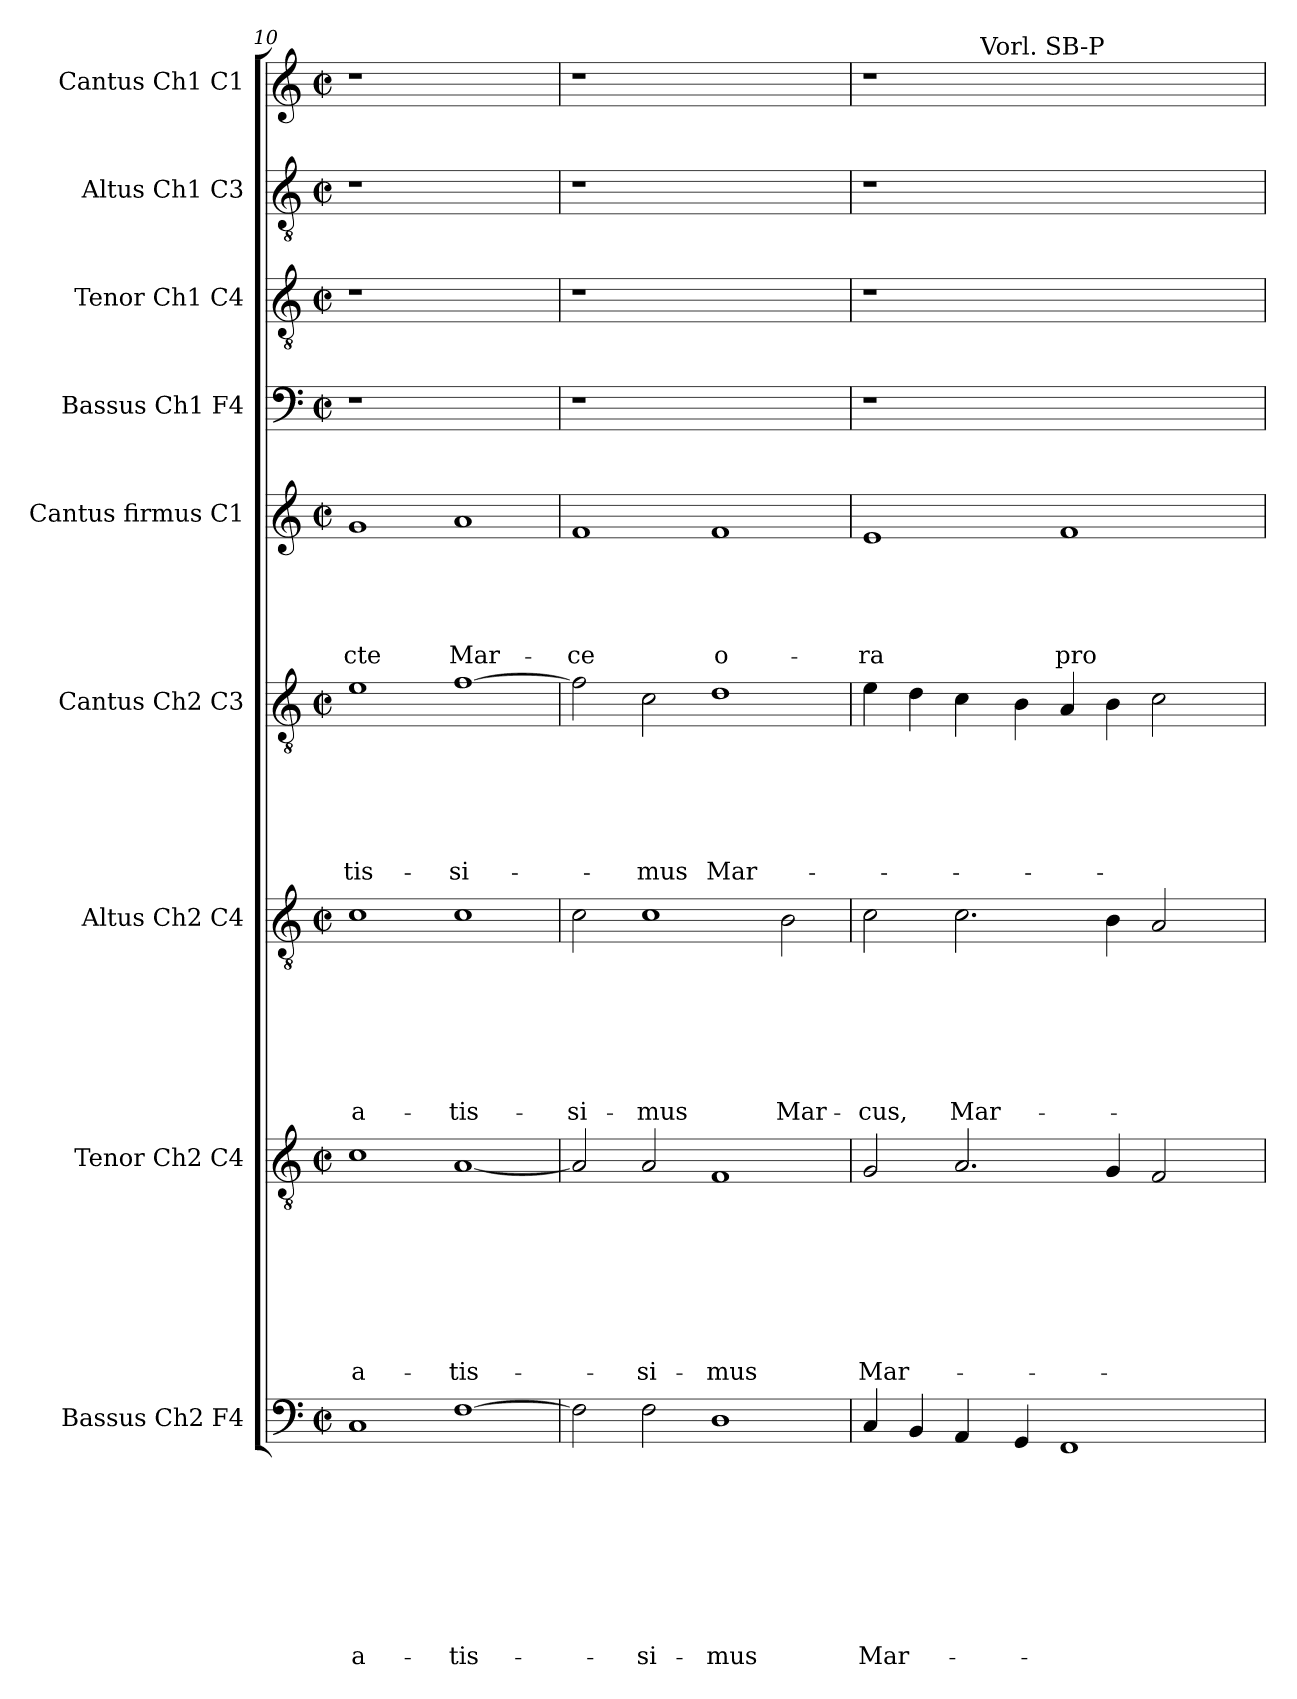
**kern	**text	**text	**text	**text	**text	**text	**text	**text	**text	**kern	**text	**text	**text	**text	**text	**text	**text	**text	**kern	**text	**text	**text	**text	**text	**text	**text	**kern	**text	**text	**text	**text	**text	**text	**kern	**text	**text	**text	**text	**text	**kern	**kern	**kern	**kern
*part9	*part9	*part9	*part9	*part9	*part9	*part9	*part9	*part9	*part9	*part8	*part8	*part8	*part8	*part8	*part8	*part8	*part8	*part8	*part7	*part7	*part7	*part7	*part7	*part7	*part7	*part7	*part6	*part6	*part6	*part6	*part6	*part6	*part6	*part5	*part5	*part5	*part5	*part5	*part5	*part4	*part3	*part2	*part1
*staff9	*staff9	*staff9	*staff9	*staff9	*staff9	*staff9	*staff9	*staff9	*staff9	*staff8	*staff8	*staff8	*staff8	*staff8	*staff8	*staff8	*staff8	*staff8	*staff7	*staff7	*staff7	*staff7	*staff7	*staff7	*staff7	*staff7	*staff6	*staff6	*staff6	*staff6	*staff6	*staff6	*staff6	*staff5	*staff5	*staff5	*staff5	*staff5	*staff5	*staff4	*staff3	*staff2	*staff1
*I"Bassus Ch2 F4	*	*	*	*	*	*	*	*	*	*I"Tenor Ch2 C4	*	*	*	*	*	*	*	*	*I"Altus Ch2 C4	*	*	*	*	*	*	*	*I"Cantus Ch2 C3	*	*	*	*	*	*	*I"Cantus  firmus C1	*	*	*	*	*	*I"Bassus Ch1 F4	*I"Tenor Ch1 C4	*I"Altus Ch1 C3	*I"Cantus Ch1 C1
*clefF4	*	*	*	*	*	*	*	*	*	*clefGv2	*	*	*	*	*	*	*	*	*clefGv2	*	*	*	*	*	*	*	*clefGv2	*	*	*	*	*	*	*clefG2	*	*	*	*	*	*clefF4	*clefGv2	*clefGv2	*clefG2
*k[]	*	*	*	*	*	*	*	*	*	*k[]	*	*	*	*	*	*	*	*	*k[]	*	*	*	*	*	*	*	*k[]	*	*	*	*	*	*	*k[]	*	*	*	*	*	*k[]	*k[]	*k[]	*k[]
*C:	*	*	*	*	*	*	*	*	*	*C:	*	*	*	*	*	*	*	*	*C:	*	*	*	*	*	*	*	*C:	*	*	*	*	*	*	*C:	*	*	*	*	*	*C:	*C:	*C:	*C:
*M2/2	*	*	*	*	*	*	*	*	*	*M2/2	*	*	*	*	*	*	*	*	*M2/2	*	*	*	*	*	*	*	*M2/2	*	*	*	*	*	*	*M2/2	*	*	*	*	*	*M2/2	*M2/2	*M2/2	*M2/2
*met(c|)	*	*	*	*	*	*	*	*	*	*met(c|)	*	*	*	*	*	*	*	*	*met(c|)	*	*	*	*	*	*	*	*met(c|)	*	*	*	*	*	*	*met(c|)	*	*	*	*	*	*met(c|)	*met(c|)	*met(c|)	*met(c|)
=10	=10	=10	=10	=10	=10	=10	=10	=10	=10	=10	=10	=10	=10	=10	=10	=10	=10	=10	=10	=10	=10	=10	=10	=10	=10	=10	=10	=10	=10	=10	=10	=10	=10	=10	=10	=10	=10	=10	=10	=10	=10	=10	=10
1C	.	.	.	.	.	.	.	.	-a-	1c	.	.	.	.	.	.	.	-a-	1c	.	.	.	.	.	.	-a-	1e	.	.	.	.	.	-tis-	1g	.	.	.	.	-cte	1r	1r	1r	1r
[1F	.	.	.	.	.	.	.	.	-tis-	[1A	.	.	.	.	.	.	.	-tis-	1c	.	.	.	.	.	.	-tis-	[1f	.	.	.	.	.	-si-	1a	.	.	.	.	Mar-	1ryy	1ryy	1ryy	1ryy
=11	=11	=11	=11	=11	=11	=11	=11	=11	=11	=11	=11	=11	=11	=11	=11	=11	=11	=11	=11	=11	=11	=11	=11	=11	=11	=11	=11	=11	=11	=11	=11	=11	=11	=11	=11	=11	=11	=11	=11	=11	=11	=11	=11
2F\]	.	.	.	.	.	.	.	.	.	2A/]	.	.	.	.	.	.	.	.	2c\	.	.	.	.	.	.	-si-	2f\]	.	.	.	.	.	.	1f	.	.	.	.	-ce	1r	1r	1r	1r
2F\	.	.	.	.	.	.	.	.	-si-	2A/	.	.	.	.	.	.	.	-si-	1c	.	.	.	.	.	.	-mus	2c\	.	.	.	.	.	-mus	.	.	.	.	.	.	.	.	.	.
1D	.	.	.	.	.	.	.	.	-mus	1F	.	.	.	.	.	.	.	-mus	.	.	.	.	.	.	.	.	1d	.	.	.	.	.	Mar-	1f	.	.	.	.	o-	1ryy	1ryy	1ryy	1ryy
.	.	.	.	.	.	.	.	.	.	.	.	.	.	.	.	.	.	.	2B\	.	.	.	.	.	.	Mar-	.	.	.	.	.	.	.	.	.	.	.	.	.	.	.	.	.
!!LO:PB:g=z
=12	=12	=12	=12	=12	=12	=12	=12	=12	=12	=12	=12	=12	=12	=12	=12	=12	=12	=12	=12	=12	=12	=12	=12	=12	=12	=12	=12	=12	=12	=12	=12	=12	=12	=12	=12	=12	=12	=12	=12	=12	=12	=12	=12
*	*	*	*	*	*	*	*	*	*	*	*	*	*	*	*	*	*	*	*	*	*	*	*	*	*	*	*	*	*	*	*	*	*	*	*	*	*	*	*	*	*	*	*^
4C/	.	.	.	.	.	.	.	.	Mar-	2G/	.	.	.	.	.	.	.	Mar-	2c\	.	.	.	.	.	.	-cus,	4e\	.	.	.	.	.	.	1e	.	.	.	.	-ra	1r	1r	1r	1r	2ryy
4BB/	.	.	.	.	.	.	.	.	.	.	.	.	.	.	.	.	.	.	.	.	.	.	.	.	.	.	4d\	.	.	.	.	.	.	.	.	.	.	.	.	.	.	.	.	.
4AA/	.	.	.	.	.	.	.	.	.	2.A/	.	.	.	.	.	.	.	.	2.c\	.	.	.	.	.	.	Mar-	4c\	.	.	.	.	.	.	.	.	.	.	.	.	.	.	.	.	16.ryy
!	!	!	!	!	!	!	!	!	!	!	!	!	!	!	!	!	!	!	!	!	!	!	!	!	!	!	!	!	!	!	!	!	!	!	!	!	!	!	!	!	!	!	!	!LO:TX:a:t=Vorl. SB-P
.	.	.	.	.	.	.	.	.	.	.	.	.	.	.	.	.	.	.	.	.	.	.	.	.	.	.	.	.	.	.	.	.	.	.	.	.	.	.	.	.	.	.	.	1ryy
4GG/	.	.	.	.	.	.	.	.	.	.	.	.	.	.	.	.	.	.	.	.	.	.	.	.	.	.	4B\	.	.	.	.	.	.	.	.	.	.	.	.	.	.	.	.	.
1FF	.	.	.	.	.	.	.	.	.	.	.	.	.	.	.	.	.	.	.	.	.	.	.	.	.	.	4A/	.	.	.	.	.	.	1f	.	.	.	.	pro	1ryy	1ryy	1ryy	1ryy	.
.	.	.	.	.	.	.	.	.	.	4G/	.	.	.	.	.	.	.	.	4B\	.	.	.	.	.	.	.	4B\	.	.	.	.	.	.	.	.	.	.	.	.	.	.	.	.	.
.	.	.	.	.	.	.	.	.	.	2F/	.	.	.	.	.	.	.	.	2A/	.	.	.	.	.	.	.	2c\	.	.	.	.	.	.	.	.	.	.	.	.	.	.	.	.	.
.	.	.	.	.	.	.	.	.	.	.	.	.	.	.	.	.	.	.	.	.	.	.	.	.	.	.	.	.	.	.	.	.	.	.	.	.	.	.	.	.	.	.	.	4ryy
.	.	.	.	.	.	.	.	.	.	.	.	.	.	.	.	.	.	.	.	.	.	.	.	.	.	.	.	.	.	.	.	.	.	.	.	.	.	.	.	.	.	.	.	8ryy
.	.	.	.	.	.	.	.	.	.	.	.	.	.	.	.	.	.	.	.	.	.	.	.	.	.	.	.	.	.	.	.	.	.	.	.	.	.	.	.	.	.	.	.	32ryy
*	*	*	*	*	*	*	*	*	*	*	*	*	*	*	*	*	*	*	*	*	*	*	*	*	*	*	*	*	*	*	*	*	*	*	*	*	*	*	*	*	*	*	*v	*v
=	=	=	=	=	=	=	=	=	=	=	=	=	=	=	=	=	=	=	=	=	=	=	=	=	=	=	=	=	=	=	=	=	=	=	=	=	=	=	=	=	=	=	=
*-	*-	*-	*-	*-	*-	*-	*-	*-	*-	*-	*-	*-	*-	*-	*-	*-	*-	*-	*-	*-	*-	*-	*-	*-	*-	*-	*-	*-	*-	*-	*-	*-	*-	*-	*-	*-	*-	*-	*-	*-	*-	*-	*-
